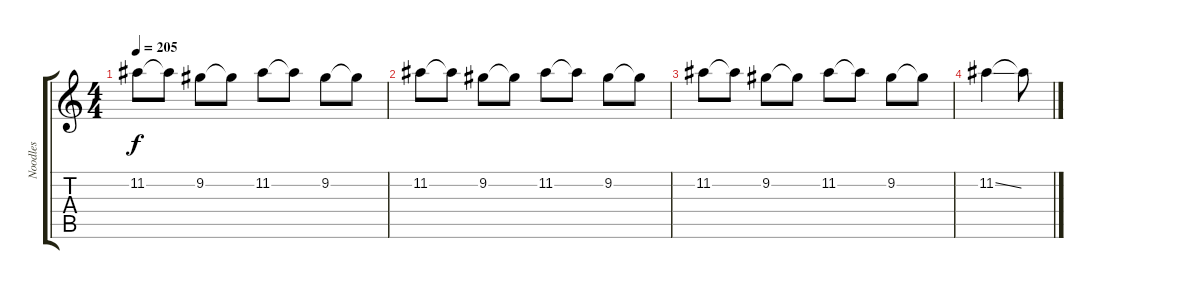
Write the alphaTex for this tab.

\track ("Noodles" "Noodles") {instrument overdrivenguitar}
\staff {score tabs}
\tuning (E4 B3 G3 D3 A2 E2) {hide}
\ts (4 4)
\tempo 205
\clef g2
\ks c
11.2.8{dy f volume 16 balance 8} 11.2{t}.8 9.2.8 9.2{t}.8 11.2.8 11.2{t}.8 9.2.8 9.2{t}.8 |
11.2.8 11.2{t}.8 9.2.8 9.2{t}.8 11.2.8 11.2{t}.8 9.2.8 9.2{t}.8 |
11.2.8 11.2{t}.8 9.2.8 9.2{t}.8 11.2.8 11.2{t}.8 9.2.8 9.2{t}.8 |
11.2{ss}.4 11.2{t}.8
